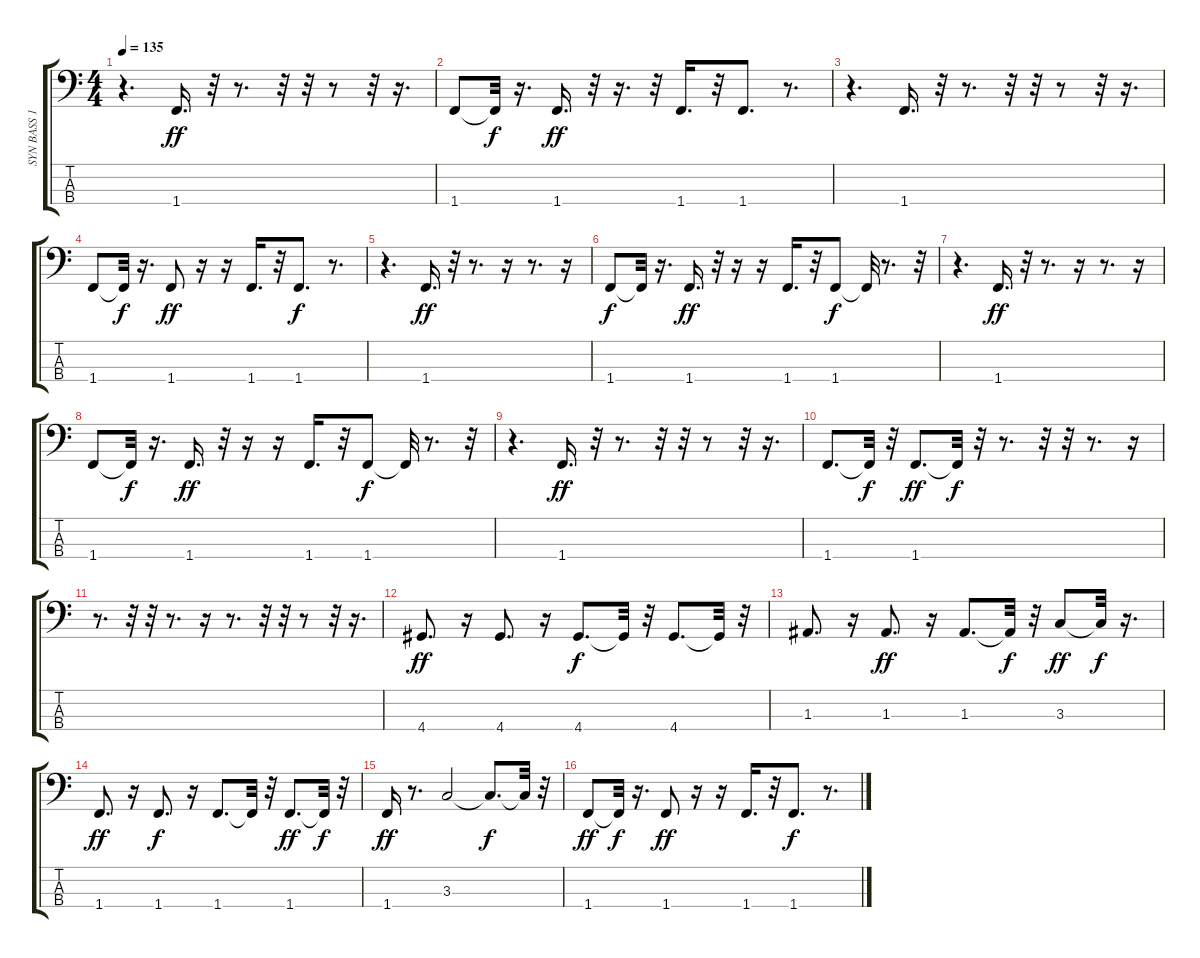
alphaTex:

\track ("SYN BASS 1" "SYN BASS 1") {instrument synthbass1}
\staff {score tabs}
\tuning (G2 D2 A1 E1) {hide}
\ts (4 4)
\tempo 135
\clef f4
\ks c
r.4{d dy f} 1.4.16{d dy ff} r.32 r.8{d} r.32 r.32 r.8 r.32 r.16{d} |
1.4.8 1.4{t}.32{dy f} r.16{d} 1.4.16{d dy ff} r.32 r.16{d} r.32 1.4.16{d} r.32 1.4.8{d} r.8{d} |
r.4{d} 1.4.16{d} r.32 r.8{d} r.32 r.32 r.8 r.32 r.16{d} |
1.4.8 1.4{t}.32{dy f} r.16{d} 1.4.8{dy ff} r.16 r.16 1.4.16{d} r.32 1.4.8{d dy f} r.8{d} |
r.4{d} 1.4.16{d dy ff} r.32 r.8{d} r.16 r.8{d} r.16 |
1.4.8{dy f} 1.4{t}.32 r.16{d} 1.4.16{d dy ff} r.32 r.16 r.16 1.4.16{d} r.32 1.4.8{dy f} 1.4{t}.32 r.8{d} r.32 |
r.4{d} 1.4.16{d dy ff} r.32 r.8{d} r.16 r.8{d} r.16 |
1.4.8 1.4{t}.32{dy f} r.16{d} 1.4.16{d dy ff} r.32 r.16 r.16 1.4.16{d} r.32 1.4.8{dy f} 1.4{t}.32 r.8{d} r.32 |
r.4{d} 1.4.16{d dy ff} r.32 r.8{d} r.32 r.32 r.8 r.32 r.16{d} |
1.4.8{d} 1.4{t}.32{dy f} r.32 1.4.8{d dy ff} 1.4{t}.32{dy f} r.32 r.8{d} r.32 r.32 r.8{d} r.16 |
r.8{d} r.32 r.32 r.8{d} r.16 r.8{d} r.32 r.32 r.8 r.32 r.16{d} |
4.4.8{d dy ff} r.16 4.4.8{d} r.16 4.4.8{d dy f} 4.4{t}.32 r.32 4.4.8{d} 4.4{t}.32 r.32 |
1.3.8{d} r.16 1.3.8{d dy ff} r.16 1.3.8{d} 1.3{t}.32{dy f} r.32 3.3.8{dy ff} 3.3{t}.32{dy f} r.16{d} |
1.4.8{d dy ff} r.16 1.4.8{d dy f} r.16 1.4.8{d} 1.4{t}.32 r.32 1.4.8{d dy ff} 1.4{t}.32{dy f} r.32 |
1.4.16{dy ff} r.8{d} 3.3.2 3.3{t}.8{d dy f} 3.3{t}.32 r.32 |
1.4.8{dy ff} 1.4{t}.32{dy f} r.16{d} 1.4.8{dy ff} r.16 r.16 1.4.16{d} r.32 1.4.8{d dy f} r.8{d}
